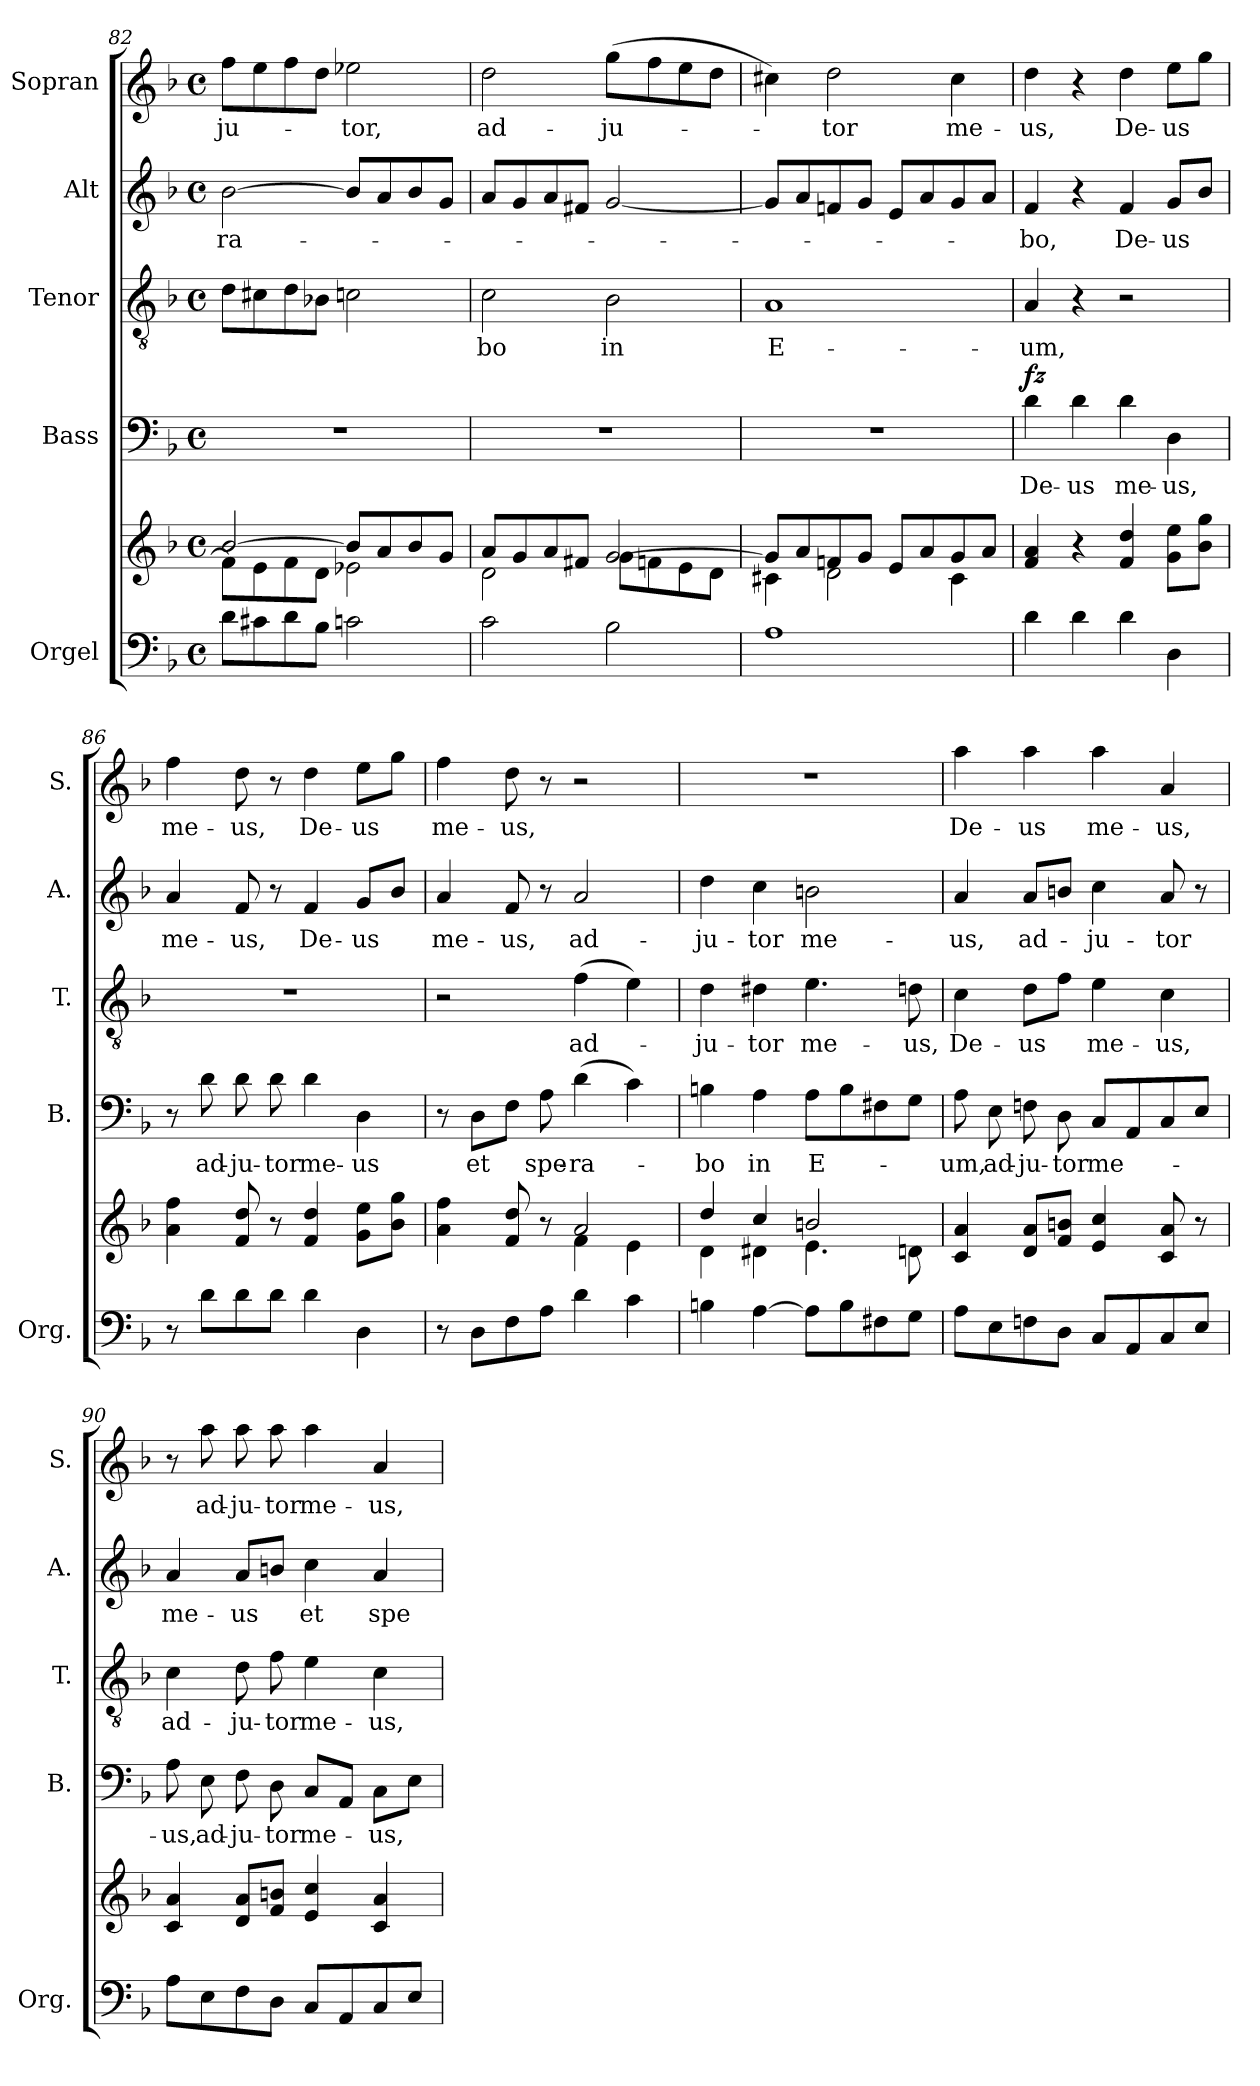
**kern	**kern	**kern	**text	**dynam	**kern	**text	**kern	**text	**kern	**text
*part5	*part5	*part4	*part4	*part4	*part3	*part3	*part2	*part2	*part1	*part1
*staff6	*staff5	*staff4	*staff4	*staff4	*staff3	*staff3	*staff2	*staff2	*staff1	*staff1
*I"Orgel	*	*I"Bass	*	*	*I"Tenor	*	*I"Alt	*	*I"Sopran	*
*I'Org.	*	*I'B.	*	*	*I'T.	*	*I'A.	*	*I'S.	*
*clefF4	*clefG2	*clefF4	*	*	*clefGv2	*	*clefG2	*	*clefG2	*
*k[b-]	*k[b-]	*k[b-]	*	*	*k[b-]	*	*k[b-]	*	*k[b-]	*
*F:	*F:	*F:	*	*	*F:	*	*F:	*	*F:	*
*M4/4	*M4/4	*M4/4	*	*	*M4/4	*	*M4/4	*	*M4/4	*
*met(c)	*met(c)	*met(c)	*	*	*met(c)	*	*met(c)	*	*met(c)	*
=82	=82	=82	=82	=82	=82	=82	=82	=82	=82	=82
*	*^	*	*	*	*	*	*	*	*	*
!	!	!	!	!	!	!	!	!	!LO:LY:b	!	!LO:LY:b
8d\L	[>2b-/	8f\L]	1r	.	.	8d\L	.	[2b-\	-ra-	8ff\L	-ju-
8c#X\	.	8e\	.	.	.	8c#X\	.	.	.	8ee\	.
8d\	.	8f\	.	.	.	8d\	.	.	.	8ff\	.
8B-\J	.	8d\J	.	.	.	8B-X\J	.	.	.	8dd\J	.
!	!	!	!	!	!	!	!	!	!	!	!LO:LY:b
2cn\	8b-/L]	2e-X\	.	.	.	2cn\	.	8b-/L]	.	2ee-X\	-tor,
.	8a/	.	.	.	.	.	.	8a/	.	.	.
.	8b-/	.	.	.	.	.	.	8b-/	.	.	.
.	8g/J	.	.	.	.	.	.	8g/J	.	.	.
=83	=83	=83	=83	=83	=83	=83	=83	=83	=83	=83	=83
!	!	!	!	!	!	!	!LO:LY:b	!	!	!	!LO:LY:b
2c\	8a/L	2d\	1r	.	.	2c\	-bo	8a/L	.	2dd\	ad-
.	8g/	.	.	.	.	.	.	8g/	.	.	.
.	8a/	.	.	.	.	.	.	8a/	.	.	.
.	8f#X/J	.	.	.	.	.	.	8f#X/J	.	.	.
!	!	!	!	!	!	!	!LO:LY:b	!	!	!	!LO:LY:b
2B-\	[>2g/	8g\L	.	.	.	2B-\	in	[2g/	.	(>8gg\L	-ju-
.	.	8f\	.	.	.	.	.	.	.	8ff\	.
.	.	8e\	.	.	.	.	.	.	.	8ee\	.
.	.	8d\J	.	.	.	.	.	.	.	8dd\J	.
=84	=84	=84	=84	=84	=84	=84	=84	=84	=84	=84	=84
!	!	!	!	!	!	!	!LO:LY:b	!	!	!	!
1A	8g/L]	4c#X\	1r	.	.	1A	E-	8g/L]	.	4cc#X\)	.
.	8a/	.	.	.	.	.	.	8a/	.	.	.
!	!	!	!	!	!	!	!	!	!	!	!LO:LY:b
.	8fn/	2d\	.	.	.	.	.	8fn/	.	2dd\	-tor
.	8g/J	.	.	.	.	.	.	8g/J	.	.	.
.	8e/L	.	.	.	.	.	.	8e/L	.	.	.
.	8a/	.	.	.	.	.	.	8a/	.	.	.
!	!	!	!	!	!	!	!	!	!	!	!LO:LY:b
.	8g/	4c#\	.	.	.	.	.	8g/	.	4cc#\	me-
.	8a/J	.	.	.	.	.	.	8a/J	.	.	.
*	*v	*v	*	*	*	*	*	*	*	*	*
!!LO:PB:g=z
=85	=85	=85	=85	=85	=85	=85	=85	=85	=85	=85
!	!	!	!LO:LY:b	!LO:DY:a	!	!LO:LY:b	!	!LO:LY:b	!	!LO:LY:b
4d\	4f/ 4a/	4d\	De-	fz	4A/	-um,	4f/	-bo,	4dd\	-us,
!	!	!	!LO:LY:b	!	!	!	!	!	!	!
4d\	4r	4d\	-us	.	4r	.	4r	.	4r	.
!	!	!	!LO:LY:b	!	!	!	!	!LO:LY:b	!	!LO:LY:b
4d\	4f/ 4dd/	4d\	me-	.	2r	.	4f/	De-	4dd\	De-
!	!	!	!LO:LY:b	!	!	!	!	!LO:LY:b	!	!LO:LY:b
4D\	8g\ 8ee\L	4D\	-us,	.	.	.	8g/L	-us	8ee\L	-us
.	8b-\ 8gg\J	.	.	.	.	.	8b-/J	.	8gg\J	.
=86	=86	=86	=86	=86	=86	=86	=86	=86	=86	=86
!	!	!	!	!	!	!	!	!LO:LY:b	!	!LO:LY:b
8r	4a\ 4ff\	8r	.	.	1r	.	4a/	me-	4ff\	me-
!	!	!	!LO:LY:b	!	!	!	!	!	!	!
8d\L	.	8d\	ad-	.	.	.	.	.	.	.
!	!	!	!LO:LY:b	!	!	!	!	!LO:LY:b	!	!LO:LY:b
8d\	8f/ 8dd/	8d\	-ju-	.	.	.	8f/	-us,	8dd\	-us,
!	!	!	!LO:LY:b	!	!	!	!	!	!	!
8d\J	8r	8d\	-tor	.	.	.	8r	.	8r	.
!	!	!	!LO:LY:b	!	!	!	!	!LO:LY:b	!	!LO:LY:b
4d\	4f/ 4dd/	4d\	me-	.	.	.	4f/	De-	4dd\	De-
!	!	!	!LO:LY:b	!	!	!	!	!LO:LY:b	!	!LO:LY:b
4D\	8g\ 8ee\L	4D\	-us	.	.	.	8g/L	-us	8ee\L	-us
.	8b-\ 8gg\J	.	.	.	.	.	8b-/J	.	8gg\J	.
=87	=87	=87	=87	=87	=87	=87	=87	=87	=87	=87
*	*^	*	*	*	*	*	*	*	*	*
!	!	!	!	!	!	!	!	!	!LO:LY:b	!	!LO:LY:b
8r	4a\ 4ff\	2ryy	8r	.	.	2r	.	4a/	me-	4ff\	me-
!	!	!	!	!LO:LY:b	!	!	!	!	!	!	!
8D\L	.	.	8D\L	et	.	.	.	.	.	.	.
!	!	!	!	!	!	!	!	!	!LO:LY:b	!	!LO:LY:b
8F\	8f/ 8dd/	.	8F\J	.	.	.	.	8f/	-us,	8dd\	-us,
!	!	!	!	!LO:LY:b	!	!	!	!	!	!	!
8A\J	8r	.	8A\	spe-	.	.	.	8r	.	8r	.
!	!	!	!	!LO:LY:b	!	!	!LO:LY:b	!	!LO:LY:b	!	!
4d\	2a/	4f\	(>4d\	-ra-	.	(>4f\	ad-	2a/	ad-	2r	.
4c\	.	4e\	4c\)	.	.	4e\)	.	.	.	.	.
=88	=88	=88	=88	=88	=88	=88	=88	=88	=88	=88	=88
!	!	!	!	!LO:LY:b	!	!	!LO:LY:b	!	!LO:LY:b	!	!
4Bn\	4dd/	4d\	4Bn\	-bo	.	4d\	-ju-	4dd\	-ju-	1r	.
!	!	!	!	!LO:LY:b	!	!	!LO:LY:b	!	!LO:LY:b	!	!
[4A\	4cc/	4d#X\	4A\	in	.	4d#X\	-tor	4cc\	-tor	.	.
!	!	!	!	!LO:LY:b	!	!	!LO:LY:b	!	!LO:LY:b	!	!
8A\L]	2bn/	4.e\	8A\L	E-	.	4.e\	me-	2bn\	me-	.	.
8B\	.	.	8B\	.	.	.	.	.	.	.	.
8F#X\	.	.	8F#X\	.	.	.	.	.	.	.	.
!	!	!	!	!	!	!	!LO:LY:b	!	!	!	!
8G\J	.	8dn\	8G\J	.	.	8dn\	-us,	.	.	.	.
=89	=89	=89	=89	=89	=89	=89	=89	=89	=89	=89	=89
!	!	!	!	!LO:LY:b	!	!	!LO:LY:b	!	!LO:LY:b	!	!LO:LY:b
*	*v	*v	*	*	*	*	*	*	*	*	*
8A\L	4c/ 4a/	8A\	-um,	.	4c\	De-	4a/	-us,	4aa\	De-
!	!	!	!LO:LY:b	!	!	!	!	!	!	!
8E\	.	8E\	ad-	.	.	.	.	.	.	.
!	!	!	!LO:LY:b	!	!	!LO:LY:b	!	!LO:LY:b	!	!LO:LY:b
8Fn\	8d/ 8a/L	8Fn\	-ju-	.	8d\L	-us	8a/L	ad-	4aa\	-us
!	!	!	!LO:LY:b	!	!	!	!	!	!	!
8D\J	8f/ 8bn/J	8D\	-tor	.	8f\J	.	8bn/J	.	.	.
!	!	!	!LO:LY:b	!	!	!LO:LY:b	!	!LO:LY:b	!	!LO:LY:b
8C/L	4e/ 4cc/	8C/L	me-	.	4e\	me-	4cc\	-ju-	4aa\	me-
8AA/	.	8AA/	.	.	.	.	.	.	.	.
!	!	!	!	!	!	!LO:LY:b	!	!LO:LY:b	!	!LO:LY:b
8C/	8c/ 8a/	8C/	.	.	4c\	-us,	8a/	-tor	4a/	-us,
8E/J	8r	8E/J	.	.	.	.	8r	.	.	.
!!LO:LB:g=z
=90	=90	=90	=90	=90	=90	=90	=90	=90	=90	=90
!	!	!	!LO:LY:b	!	!	!LO:LY:b	!	!LO:LY:b	!	!
8A\L	4c/ 4a/	8A\	-us,	.	4c\	ad-	4a/	me-	8r	.
!	!	!	!LO:LY:b	!	!	!	!	!	!	!LO:LY:b
8E\	.	8E\	ad-	.	.	.	.	.	8aa\	ad-
!	!	!	!LO:LY:b	!	!	!LO:LY:b	!	!LO:LY:b	!	!LO:LY:b
8F\	8d/ 8a/L	8F\	-ju-	.	8d\	-ju-	8a/L	-us	8aa\	-ju-
!	!	!	!LO:LY:b	!	!	!LO:LY:b	!	!	!	!LO:LY:b
8D\J	8f/ 8bn/J	8D\	-tor	.	8f\	-tor	8bn/J	.	8aa\	-tor
!	!	!	!LO:LY:b	!	!	!LO:LY:b	!	!LO:LY:b	!	!LO:LY:b
8C/L	4e/ 4cc/	8C/L	me-	.	4e\	me-	4cc\	et	4aa\	me-
8AA/	.	8AA/J	.	.	.	.	.	.	.	.
!	!	!	!LO:LY:b	!	!	!LO:LY:b	!	!LO:LY:b	!	!LO:LY:b
8C/	4c/ 4a/	8C\L	-us,	.	4c\	-us,	4a/	spe-	4a/	-us,
8E/J	.	8E\J	.	.	.	.	.	.	.	.
=	=	=	=	=	=	=	=	=	=	=
*-	*-	*-	*-	*-	*-	*-	*-	*-	*-	*-
